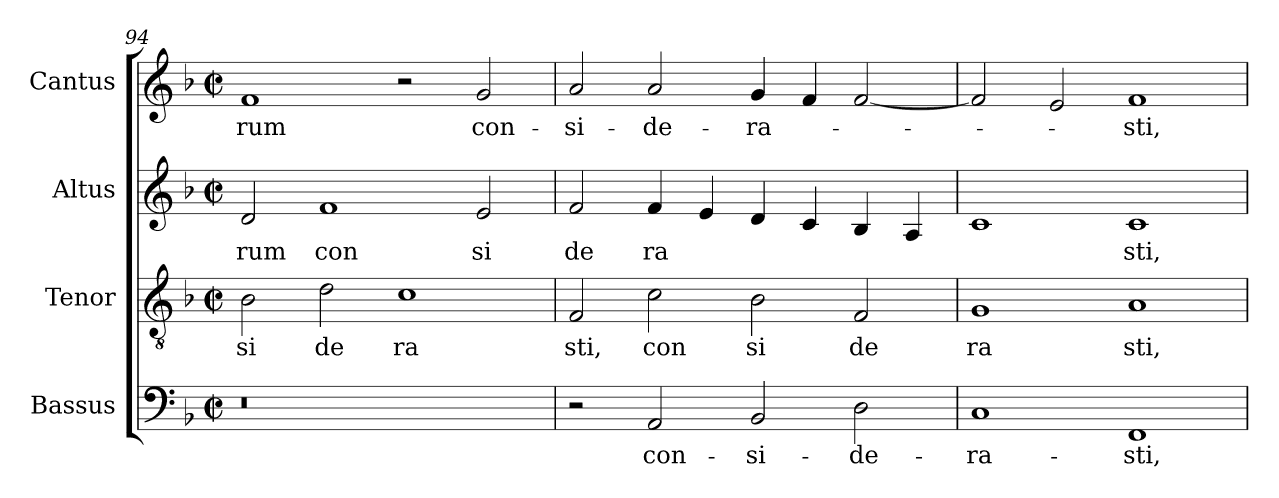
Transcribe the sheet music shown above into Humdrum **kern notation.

**kern	**text	**kern	**text	**kern	**text	**kern	**text
*part4	*part4	*part3	*part3	*part2	*part2	*part1	*part1
*staff4	*staff4	*staff3	*staff3	*staff2	*staff2	*staff1	*staff1
*I"Bassus	*	*I"Tenor	*	*I"Altus	*	*I"Cantus	*
*clefF4	*	*clefGv2	*	*clefG2	*	*clefG2	*
*k[b-]	*	*k[b-]	*	*k[b-]	*	*k[b-]	*
*F:	*	*F:	*	*F:	*	*F:	*
*M2/2	*	*M2/2	*	*M2/2	*	*M2/2	*
*met(c|)	*	*met(c|)	*	*met(c|)	*	*met(c|)	*
=94	=94	=94	=94	=94	=94	=94	=94
!	!	!	!LO:LY:b:cj	!	!LO:LY:b:cj	!	!LO:LY:b:cj
0r	.	2B-\	si	2d/	rum	1f	-rum
!	!	!	!LO:LY:b:cj	!	!LO:LY:b:cj	!	!
.	.	2d\	de	1f	con	.	.
!	!	!	!LO:LY:b:cj	!	!	!	!
.	.	1c	ra	.	.	2r	.
!	!	!	!	!	!LO:LY:b:cj	!	!LO:LY:b:cj
.	.	.	.	2e/	si	2g/	con-
=95	=95	=95	=95	=95	=95	=95	=95
!	!	!	!LO:LY:b:cj	!	!LO:LY:b:cj	!	!LO:LY:b:cj
2r	.	2F/	sti,	2f/	de	2a/	-si-
!	!LO:LY:b:cj	!	!LO:LY:b:cj	!	!LO:LY:b:cj	!	!LO:LY:b:cj
2AA/	con-	2c\	con	4f/	ra	2a/	-de-
.	.	.	.	4e/	.	.	.
!	!LO:LY:b:cj	!	!LO:LY:b:cj	!	!	!	!LO:LY:b:cj
2BB-/	-si-	2B-\	si	4d/	.	4g/	-ra-
.	.	.	.	4c/	.	4f/	.
!	!LO:LY:b:cj	!	!LO:LY:b:cj	!	!	!	!
2D\	-de-	2F/	de	4B-/	.	[<2f/	.
.	.	.	.	4A/	.	.	.
=96	=96	=96	=96	=96	=96	=96	=96
!	!LO:LY:b:cj	!	!LO:LY:b:cj	!	!	!	!
1C	-ra-	1G	ra	1c	.	2f/]	.
.	.	.	.	.	.	2e/	.
!	!LO:LY:b:cj	!	!LO:LY:b:cj	!	!LO:LY:b:cj	!	!LO:LY:b:cj
1FF	-sti,	1A	sti,	1c	sti,	1f	-sti,
=	=	=	=	=	=	=	=
*-	*-	*-	*-	*-	*-	*-	*-
